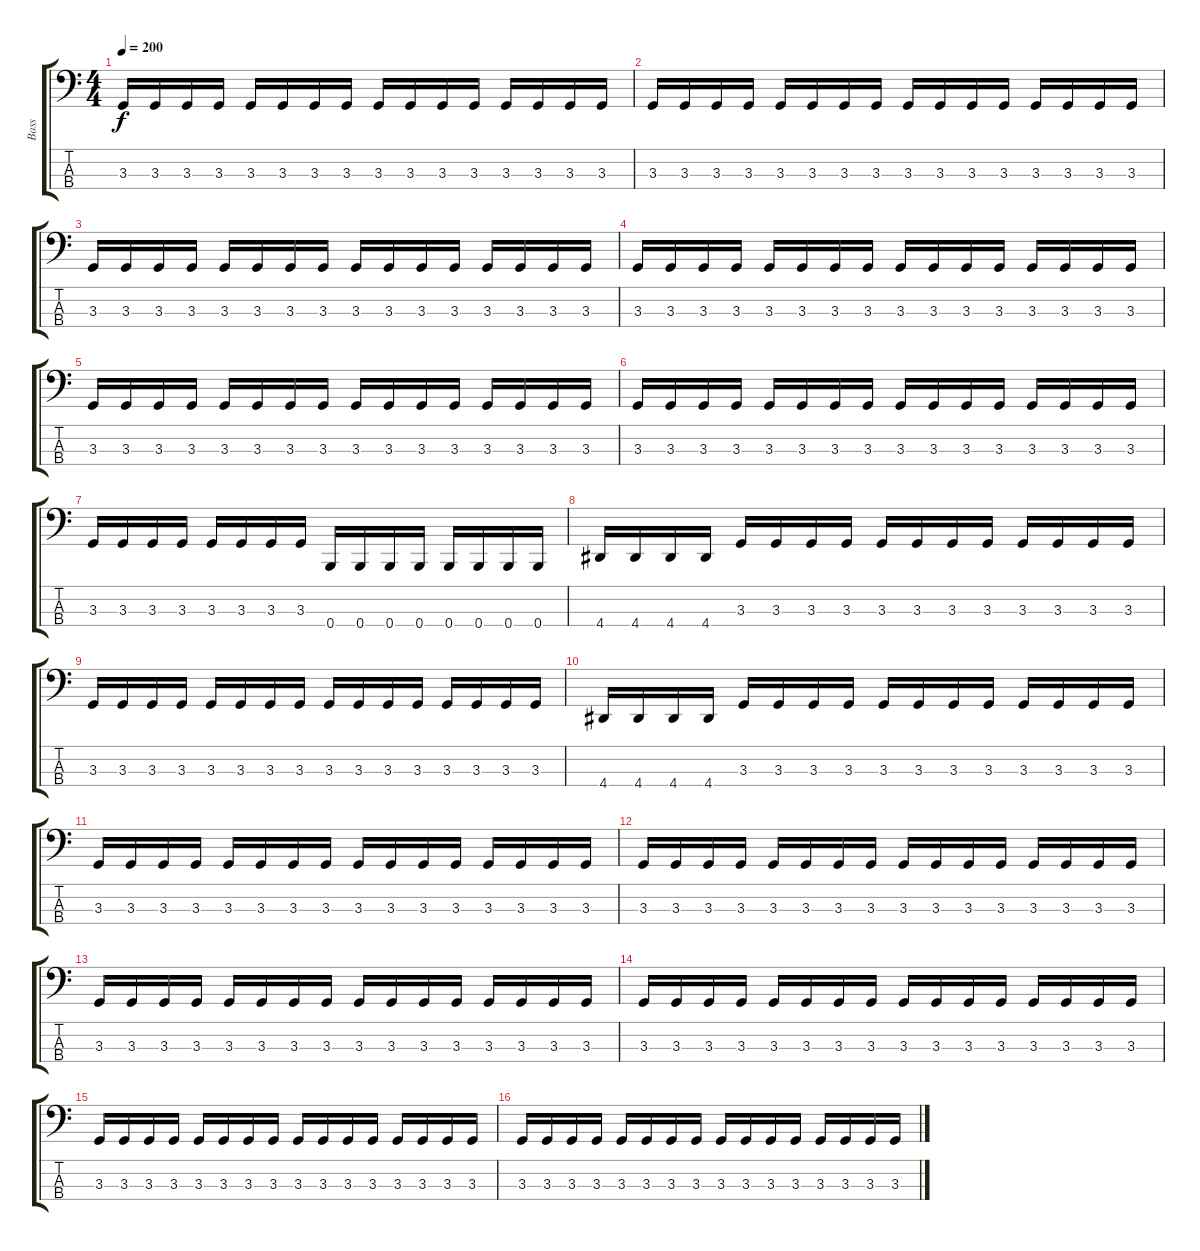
\track ("Bass" "Bass") {instrument electricbasspick}
\staff {score tabs}
\tuning (D2 A1 E1 B0) {hide}
\ts (4 4)
\tempo 200
\clef f4
\ks c
3.3.16{dy f} 3.3.16 3.3.16 3.3.16 3.3.16 3.3.16 3.3.16 3.3.16 3.3.16 3.3.16 3.3.16 3.3.16 3.3.16 3.3.16 3.3.16 3.3.16 |
3.3.16 3.3.16 3.3.16 3.3.16 3.3.16 3.3.16 3.3.16 3.3.16 3.3.16 3.3.16 3.3.16 3.3.16 3.3.16 3.3.16 3.3.16 3.3.16 |
3.3.16 3.3.16 3.3.16 3.3.16 3.3.16 3.3.16 3.3.16 3.3.16 3.3.16 3.3.16 3.3.16 3.3.16 3.3.16 3.3.16 3.3.16 3.3.16 |
3.3.16 3.3.16 3.3.16 3.3.16 3.3.16 3.3.16 3.3.16 3.3.16 3.3.16 3.3.16 3.3.16 3.3.16 3.3.16 3.3.16 3.3.16 3.3.16 |
3.3.16 3.3.16 3.3.16 3.3.16 3.3.16 3.3.16 3.3.16 3.3.16 3.3.16 3.3.16 3.3.16 3.3.16 3.3.16 3.3.16 3.3.16 3.3.16 |
3.3.16 3.3.16 3.3.16 3.3.16 3.3.16 3.3.16 3.3.16 3.3.16 3.3.16 3.3.16 3.3.16 3.3.16 3.3.16 3.3.16 3.3.16 3.3.16 |
3.3.16 3.3.16 3.3.16 3.3.16 3.3.16 3.3.16 3.3.16 3.3.16 0.4.16 0.4.16 0.4.16 0.4.16 0.4.16 0.4.16 0.4.16 0.4.16 |
4.4.16 4.4.16 4.4.16 4.4.16 3.3.16 3.3.16 3.3.16 3.3.16 3.3.16 3.3.16 3.3.16 3.3.16 3.3.16 3.3.16 3.3.16 3.3.16 |
3.3.16 3.3.16 3.3.16 3.3.16 3.3.16 3.3.16 3.3.16 3.3.16 3.3.16 3.3.16 3.3.16 3.3.16 3.3.16 3.3.16 3.3.16 3.3.16 |
4.4.16 4.4.16 4.4.16 4.4.16 3.3.16 3.3.16 3.3.16 3.3.16 3.3.16 3.3.16 3.3.16 3.3.16 3.3.16 3.3.16 3.3.16 3.3.16 |
3.3.16 3.3.16 3.3.16 3.3.16 3.3.16 3.3.16 3.3.16 3.3.16 3.3.16 3.3.16 3.3.16 3.3.16 3.3.16 3.3.16 3.3.16 3.3.16 |
3.3.16 3.3.16 3.3.16 3.3.16 3.3.16 3.3.16 3.3.16 3.3.16 3.3.16 3.3.16 3.3.16 3.3.16 3.3.16 3.3.16 3.3.16 3.3.16 |
3.3.16 3.3.16 3.3.16 3.3.16 3.3.16 3.3.16 3.3.16 3.3.16 3.3.16 3.3.16 3.3.16 3.3.16 3.3.16 3.3.16 3.3.16 3.3.16 |
3.3.16 3.3.16 3.3.16 3.3.16 3.3.16 3.3.16 3.3.16 3.3.16 3.3.16 3.3.16 3.3.16 3.3.16 3.3.16 3.3.16 3.3.16 3.3.16 |
3.3.16 3.3.16 3.3.16 3.3.16 3.3.16 3.3.16 3.3.16 3.3.16 3.3.16 3.3.16 3.3.16 3.3.16 3.3.16 3.3.16 3.3.16 3.3.16 |
3.3.16 3.3.16 3.3.16 3.3.16 3.3.16 3.3.16 3.3.16 3.3.16 3.3.16 3.3.16 3.3.16 3.3.16 3.3.16 3.3.16 3.3.16 3.3.16
